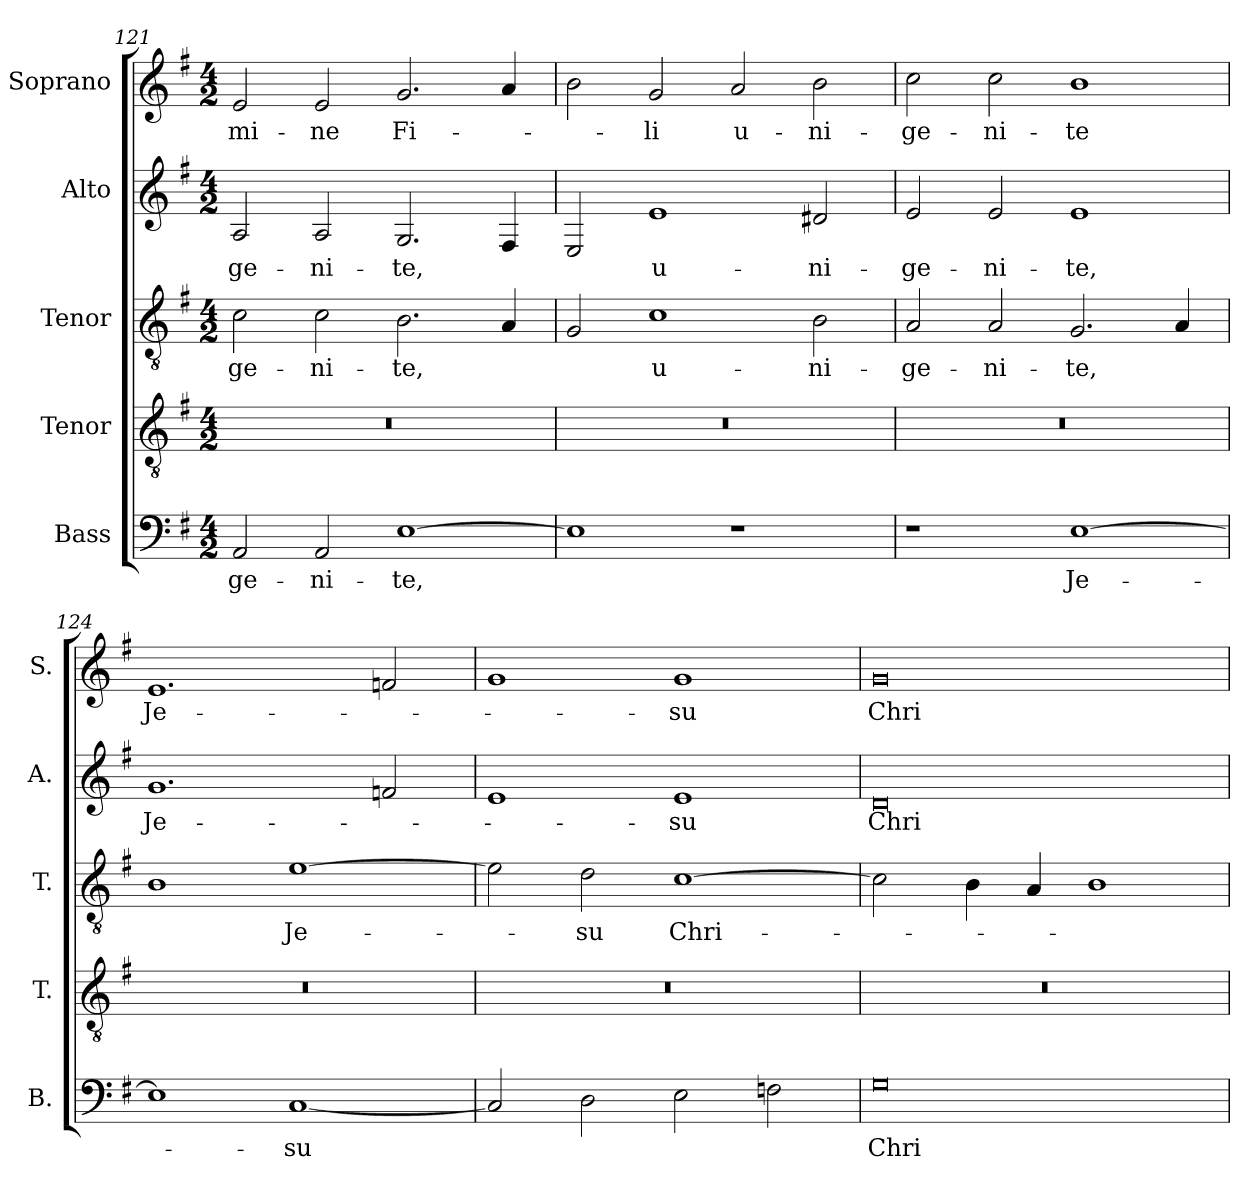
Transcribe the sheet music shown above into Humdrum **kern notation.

**kern	**text	**kern	**kern	**text	**kern	**text	**kern	**text
*part5	*part5	*part4	*part3	*part3	*part2	*part2	*part1	*part1
*staff5	*staff5	*staff4	*staff3	*staff3	*staff2	*staff2	*staff1	*staff1
*I"Bass	*	*I"Tenor	*I"Tenor	*	*I"Alto	*	*I"Soprano	*
*I'B.	*	*I'T.	*I'T.	*	*I'A.	*	*I'S.	*
*clefF4	*	*clefGv2	*clefGv2	*	*clefG2	*	*clefG2	*
*	*	*ITrd7c12	*ITrd7c12	*	*	*	*	*
*k[f#]	*	*k[f#]	*k[f#]	*	*k[f#]	*	*k[f#]	*
*G:	*	*G:	*G:	*	*G:	*	*G:	*
*M4/2	*	*M4/2	*M4/2	*	*M4/2	*	*M4/2	*
=121	=121	=121	=121	=121	=121	=121	=121	=121
!	!LO:LY:b:color=#000000	!LO:N:vis=1	!	!	!	!	!	!
!	!	!	!	!LO:LY:b:color=#000000	!	!	!	!
!	!	!	!	!	!	!LO:LY:b:color=#000000	!	!
!	!	!	!	!	!	!	!	!LO:LY:b:color=#000000
2AAi/	-ge-	0r	2Ci\	-ge-	2Ai/	-ge-	2ei/	-mi-
!	!LO:LY:b:color=#000000	!	!	!	!	!	!	!
!	!	!	!	!LO:LY:b:color=#000000	!	!	!	!
!	!	!	!	!	!	!LO:LY:b:color=#000000	!	!
!	!	!	!	!	!	!	!	!LO:LY:b:color=#000000
2AAi/	-ni-	.	2Ci\	-ni-	2Ai/	-ni-	2ei/	-ne
!	!LO:LY:b:color=#000000	!	!	!	!	!	!	!
!	!	!	!	!LO:LY:b:color=#000000	!	!	!	!
!	!	!	!	!	!	!LO:LY:b:color=#000000	!	!
!	!	!	!	!	!	!	!	!LO:LY:b:color=#000000
[1Ei	-te,	.	2.BBi\	-te,	2.Gi/	-te,	2.gi/	Fi-
.	.	.	4AAi/	.	4F#i/	.	4ai/	.
=122	=122	=122	=122	=122	=122	=122	=122	=122
!	!	!LO:N:vis=1	!	!	!	!	!	!
1Ei]	.	0r	2GGi/	.	2Ei/	.	2bi\	.
!	!	!	!	!LO:LY:b:color=#000000	!	!	!	!
!	!	!	!	!	!	!LO:LY:b:color=#000000	!	!
!	!	!	!	!	!	!	!	!LO:LY:b:color=#000000
.	.	.	1Ci	u-	1ei	u-	2gi/	-li
!	!	!	!	!	!	!	!	!LO:LY:b:color=#000000
1r	.	.	.	.	.	.	2ai/	u-
!	!	!	!	!LO:LY:b:color=#000000	!	!	!	!
!	!	!	!	!	!	!LO:LY:b:color=#000000	!	!
!	!	!	!	!	!	!	!	!LO:LY:b:color=#000000
.	.	.	2BBi\	-ni-	2d#Xi/	-ni-	2bi\	-ni-
=123	=123	=123	=123	=123	=123	=123	=123	=123
!	!	!LO:N:vis=1	!	!	!	!	!	!
!	!	!	!	!LO:LY:b:color=#000000	!	!	!	!
!	!	!	!	!	!	!LO:LY:b:color=#000000	!	!
!	!	!	!	!	!	!	!	!LO:LY:b:color=#000000
1r	.	0r	2AAi/	-ge-	2ei/	-ge-	2cci\	-ge-
!	!	!	!	!LO:LY:b:color=#000000	!	!	!	!
!	!	!	!	!	!	!LO:LY:b:color=#000000	!	!
!	!	!	!	!	!	!	!	!LO:LY:b:color=#000000
.	.	.	2AAi/	-ni-	2ei/	-ni-	2cci\	-ni-
!	!LO:LY:b:color=#000000	!	!	!	!	!	!	!
!	!	!	!	!LO:LY:b:color=#000000	!	!	!	!
!	!	!	!	!	!	!LO:LY:b:color=#000000	!	!
!	!	!	!	!	!	!	!	!LO:LY:b:color=#000000
[1Ei	Je-	.	2.GGi/	-te,	1ei	-te,	1bi	-te
.	.	.	4AAi/	.	.	.	.	.
=124	=124	=124	=124	=124	=124	=124	=124	=124
!	!	!LO:N:vis=1	!	!	!	!	!	!
!	!	!	!	!	!	!LO:LY:b:color=#000000	!	!
!	!	!	!	!	!	!	!	!LO:LY:b:color=#000000
1Ei]	.	0r	1BBi	.	1.gi	Je-	1.ei	Je-
!	!LO:LY:b:color=#000000	!	!	!	!	!	!	!
!	!	!	!	!LO:LY:b:color=#000000	!	!	!	!
[1Ci	-su	.	[1Ei	Je-	.	.	.	.
.	.	.	.	.	2fni/	.	2fni/	.
=125	=125	=125	=125	=125	=125	=125	=125	=125
!	!	!LO:N:vis=1	!	!	!	!	!	!
2Ci/]	.	0r	2Ei\]	.	1ei	.	1gi	.
!	!	!	!	!LO:LY:b:color=#000000	!	!	!	!
2Di\	.	.	2Di\	-su	.	.	.	.
!	!	!	!	!LO:LY:b:color=#000000	!	!	!	!
!	!	!	!	!	!	!LO:LY:b:color=#000000	!	!
!	!	!	!	!	!	!	!	!LO:LY:b:color=#000000
2Ei\	.	.	[1Ci	Chri-	1ei	-su	1gi	-su
2Fni\	.	.	.	.	.	.	.	.
=126	=126	=126	=126	=126	=126	=126	=126	=126
!	!LO:LY:b:color=#000000	!LO:N:vis=1	!	!	!	!	!	!
!	!	!	!	!	!	!LO:LY:b:color=#000000	!	!
!	!	!	!	!	!	!	!	!LO:LY:b:color=#000000
0Gi	Chri-	0r	2Ci\]	.	0di	Chri-	0gi	Chri-
.	.	.	4BBi\	.	.	.	.	.
.	.	.	4AAi/	.	.	.	.	.
.	.	.	1BBi	.	.	.	.	.
=	=	=	=	=	=	=	=	=
*-	*-	*-	*-	*-	*-	*-	*-	*-
